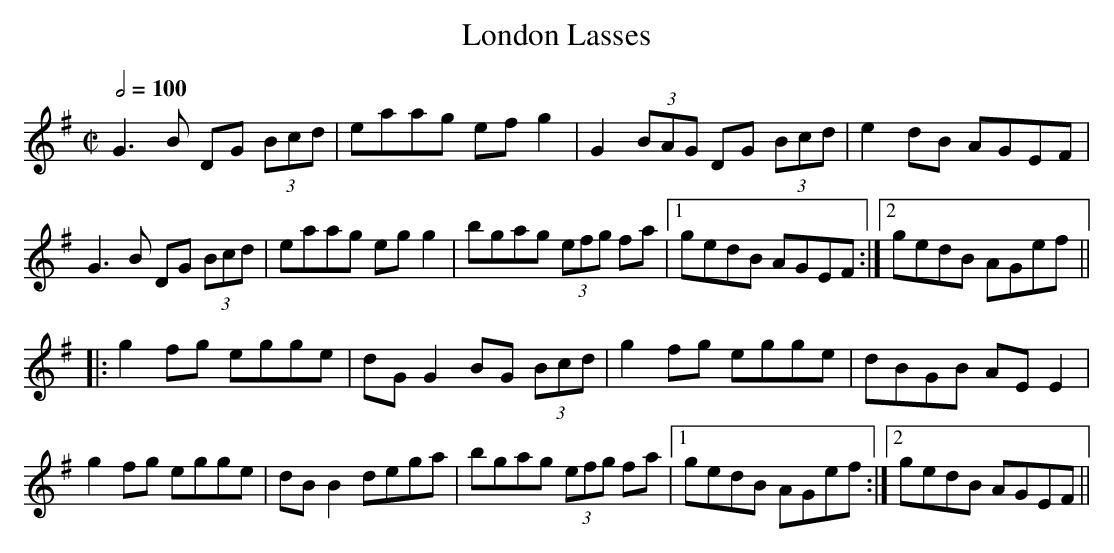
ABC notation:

X:1
T:London Lasses
M:C|
L:1/8
Q:1/2=100
K:G
G3B DG (3Bcd|eaag efg2|G2(3BAG DG (3Bcd|e2dB AGEF|
G3B DG (3Bcd|eaag egg2|bgag (3efg fa|1 gedB AGEF:|2 gedB AGef||
|:g2fg egge|dGG2 BG (3Bcd|g2fg egge|dBGB AEE2|
g2fg egge|dBB2 dega|bgag (3efg fa|1 gedB AGef:|2 gedB AGEF||
